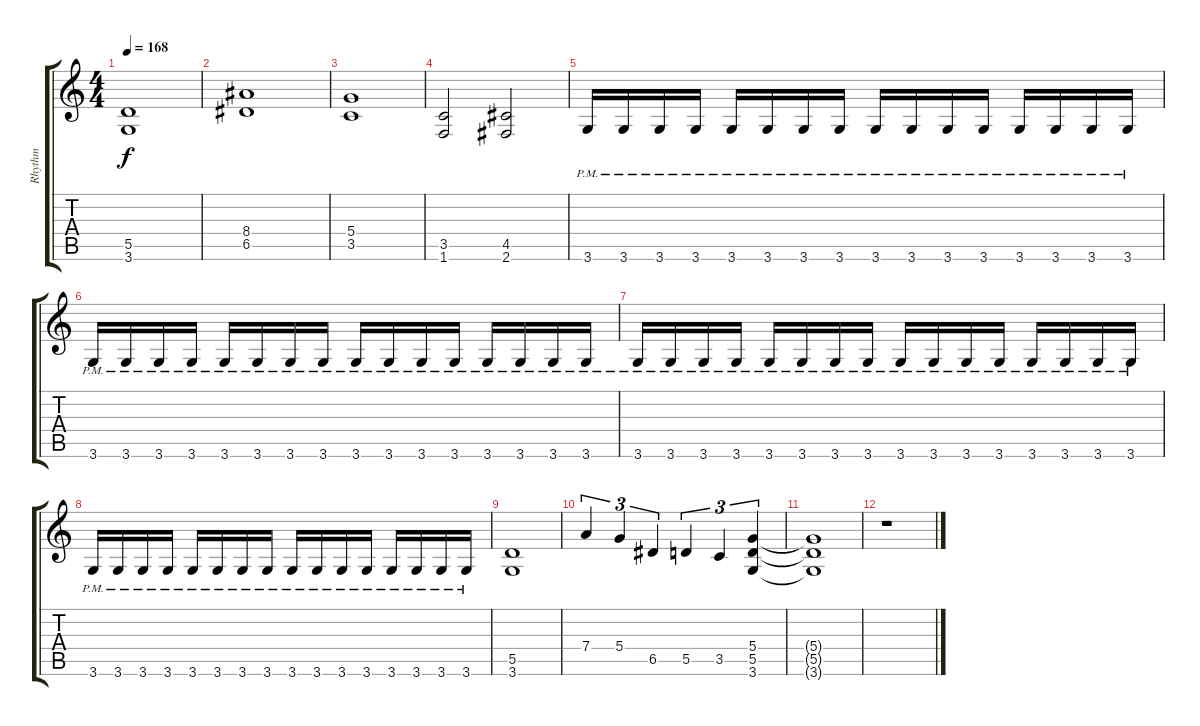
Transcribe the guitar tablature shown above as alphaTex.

\track ("Rhythm" "Rhythm") {instrument overdrivenguitar}
\staff {score tabs}
\tuning (E4 B3 G3 D3 A2 E2) {hide}
\ts (4 4)
\tempo 168
\clef g2
\ks c
(5.5 3.6).1{dy f} |
(8.4 6.5).1 |
(5.4 3.5).1 |
(3.5 1.6).2 (4.5 2.6).2 |
3.6{pm}.16 3.6{pm}.16 3.6{pm}.16 3.6{pm}.16 3.6{pm}.16 3.6{pm}.16 3.6{pm}.16 3.6{pm}.16 3.6{pm}.16 3.6{pm}.16 3.6{pm}.16 3.6{pm}.16 3.6{pm}.16 3.6{pm}.16 3.6{pm}.16 3.6{pm}.16 |
3.6{pm}.16 3.6{pm}.16 3.6{pm}.16 3.6{pm}.16 3.6{pm}.16 3.6{pm}.16 3.6{pm}.16 3.6{pm}.16 3.6{pm}.16 3.6{pm}.16 3.6{pm}.16 3.6{pm}.16 3.6{pm}.16 3.6{pm}.16 3.6{pm}.16 3.6{pm}.16 |
3.6{pm}.16 3.6{pm}.16 3.6{pm}.16 3.6{pm}.16 3.6{pm}.16 3.6{pm}.16 3.6{pm}.16 3.6{pm}.16 3.6{pm}.16 3.6{pm}.16 3.6{pm}.16 3.6{pm}.16 3.6{pm}.16 3.6{pm}.16 3.6{pm}.16 3.6{pm}.16 |
3.6{pm}.16 3.6{pm}.16 3.6{pm}.16 3.6{pm}.16 3.6{pm}.16 3.6{pm}.16 3.6{pm}.16 3.6{pm}.16 3.6{pm}.16 3.6{pm}.16 3.6{pm}.16 3.6{pm}.16 3.6{pm}.16 3.6{pm}.16 3.6{pm}.16 3.6{pm}.16 |
(5.5 3.6).1 |
7.4.4{tu (3 2)} 5.4.4{tu (3 2)} 6.5.4{tu (3 2)} 5.5.4{tu (3 2)} 3.5.4{tu (3 2)} (5.4 5.5 3.6).4{tu (3 2)} |
(5.4{t} 5.5{t} 3.6{t}).1 |
r.1
